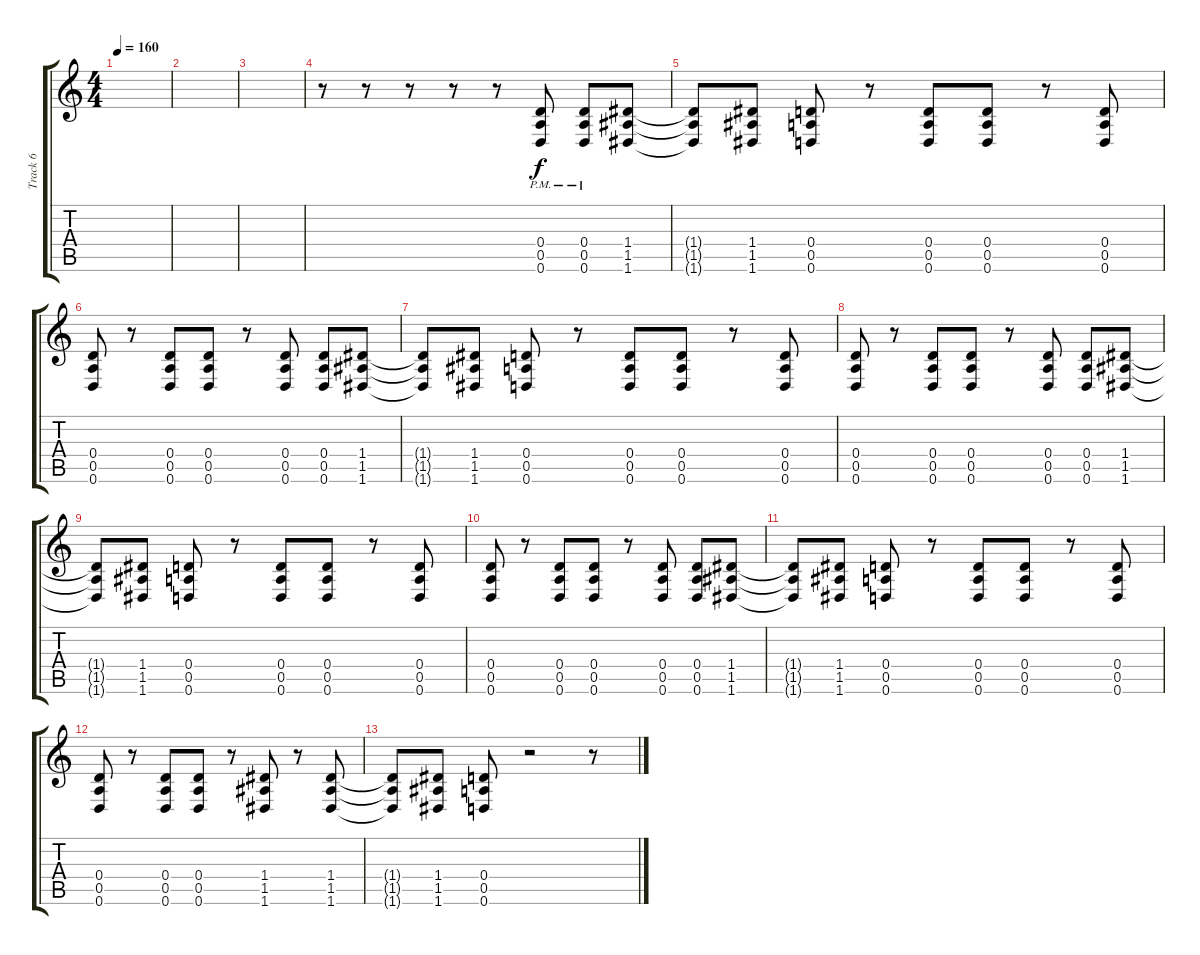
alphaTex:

\track ("Track 6" "Track 6") {instrument overdrivenguitar}
\staff {score tabs}
\tuning (E4 B3 G3 D3 A2 D2) {hide}
\ts (4 4)
\tempo 160
\clef g2
\ks c
|
|
|
r.8 r.8 r.8 r.8 r.8 (0.4{pm} 0.5{pm} 0.6{pm}).8 (0.4{pm} 0.5{pm} 0.6{pm}).8 (1.4 1.5 1.6).8 |
(1.4{t} 1.5{t} 1.6{t}).8 (1.4 1.5 1.6).8 (0.4 0.5 0.6).8 r.8 (0.4 0.5 0.6).8 (0.4 0.5 0.6).8 r.8 (0.4 0.5 0.6).8 |
(0.4 0.5 0.6).8 r.8 (0.4 0.5 0.6).8 (0.4 0.5 0.6).8 r.8 (0.4 0.5 0.6).8 (0.4 0.5 0.6).8 (1.4 1.5 1.6).8 |
(1.4{t} 1.5{t} 1.6{t}).8 (1.4 1.5 1.6).8 (0.4 0.5 0.6).8 r.8 (0.4 0.5 0.6).8 (0.4 0.5 0.6).8 r.8 (0.4 0.5 0.6).8 |
(0.4 0.5 0.6).8 r.8 (0.4 0.5 0.6).8 (0.4 0.5 0.6).8 r.8 (0.4 0.5 0.6).8 (0.4 0.5 0.6).8 (1.4 1.5 1.6).8 |
(1.4{t} 1.5{t} 1.6{t}).8 (1.4 1.5 1.6).8 (0.4 0.5 0.6).8 r.8 (0.4 0.5 0.6).8 (0.4 0.5 0.6).8 r.8 (0.4 0.5 0.6).8 |
(0.4 0.5 0.6).8 r.8 (0.4 0.5 0.6).8 (0.4 0.5 0.6).8 r.8 (0.4 0.5 0.6).8 (0.4 0.5 0.6).8 (1.4 1.5 1.6).8 |
(1.4{t} 1.5{t} 1.6{t}).8 (1.4 1.5 1.6).8 (0.4 0.5 0.6).8 r.8 (0.4 0.5 0.6).8 (0.4 0.5 0.6).8 r.8 (0.4 0.5 0.6).8 |
(0.4 0.5 0.6).8 r.8 (0.4 0.5 0.6).8 (0.4 0.5 0.6).8 r.8 (1.4 1.5 1.6).8 r.8 (1.4 1.5 1.6).8 |
(1.4{t} 1.5{t} 1.6{t}).8 (1.4 1.5 1.6).8 (0.4 0.5 0.6).8 r.2 r.8
